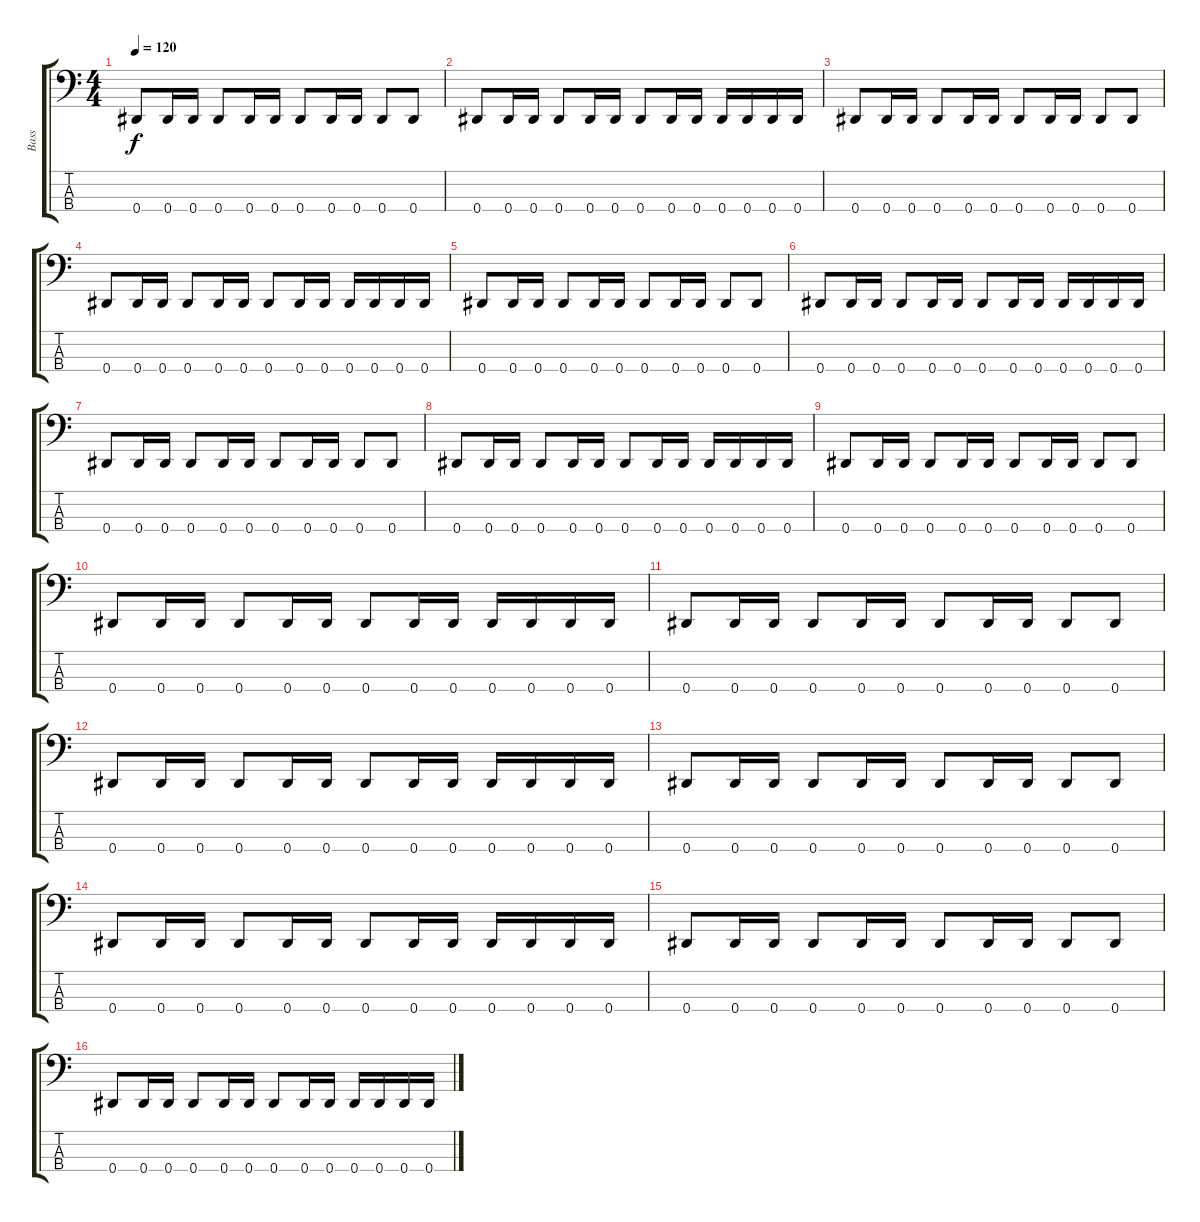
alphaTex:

\track ("Bass" "Bass") {instrument acousticguitarnylon}
\staff {score tabs}
\tuning (Gb2 Db2 Ab1 Eb1) {hide}
\ts (4 4)
\tempo 120
\clef f4
\ks c
0.4.8{dy f} 0.4.16 0.4.16 0.4.8 0.4.16 0.4.16 0.4.8 0.4.16 0.4.16 0.4.8 0.4.8 |
0.4.8 0.4.16 0.4.16 0.4.8 0.4.16 0.4.16 0.4.8 0.4.16 0.4.16 0.4.16 0.4.16 0.4.16 0.4.16 |
0.4.8 0.4.16 0.4.16 0.4.8 0.4.16 0.4.16 0.4.8 0.4.16 0.4.16 0.4.8 0.4.8 |
0.4.8 0.4.16 0.4.16 0.4.8 0.4.16 0.4.16 0.4.8 0.4.16 0.4.16 0.4.16 0.4.16 0.4.16 0.4.16 |
0.4.8 0.4.16 0.4.16 0.4.8 0.4.16 0.4.16 0.4.8 0.4.16 0.4.16 0.4.8 0.4.8 |
0.4.8 0.4.16 0.4.16 0.4.8 0.4.16 0.4.16 0.4.8 0.4.16 0.4.16 0.4.16 0.4.16 0.4.16 0.4.16 |
0.4.8 0.4.16 0.4.16 0.4.8 0.4.16 0.4.16 0.4.8 0.4.16 0.4.16 0.4.8 0.4.8 |
0.4.8 0.4.16 0.4.16 0.4.8 0.4.16 0.4.16 0.4.8 0.4.16 0.4.16 0.4.16 0.4.16 0.4.16 0.4.16 |
0.4.8 0.4.16 0.4.16 0.4.8 0.4.16 0.4.16 0.4.8 0.4.16 0.4.16 0.4.8 0.4.8 |
0.4.8 0.4.16 0.4.16 0.4.8 0.4.16 0.4.16 0.4.8 0.4.16 0.4.16 0.4.16 0.4.16 0.4.16 0.4.16 |
0.4.8 0.4.16 0.4.16 0.4.8 0.4.16 0.4.16 0.4.8 0.4.16 0.4.16 0.4.8 0.4.8 |
0.4.8 0.4.16 0.4.16 0.4.8 0.4.16 0.4.16 0.4.8 0.4.16 0.4.16 0.4.16 0.4.16 0.4.16 0.4.16 |
0.4.8 0.4.16 0.4.16 0.4.8 0.4.16 0.4.16 0.4.8 0.4.16 0.4.16 0.4.8 0.4.8 |
0.4.8 0.4.16 0.4.16 0.4.8 0.4.16 0.4.16 0.4.8 0.4.16 0.4.16 0.4.16 0.4.16 0.4.16 0.4.16 |
0.4.8 0.4.16 0.4.16 0.4.8 0.4.16 0.4.16 0.4.8 0.4.16 0.4.16 0.4.8 0.4.8 |
0.4.8 0.4.16 0.4.16 0.4.8 0.4.16 0.4.16 0.4.8 0.4.16 0.4.16 0.4.16 0.4.16 0.4.16 0.4.16
